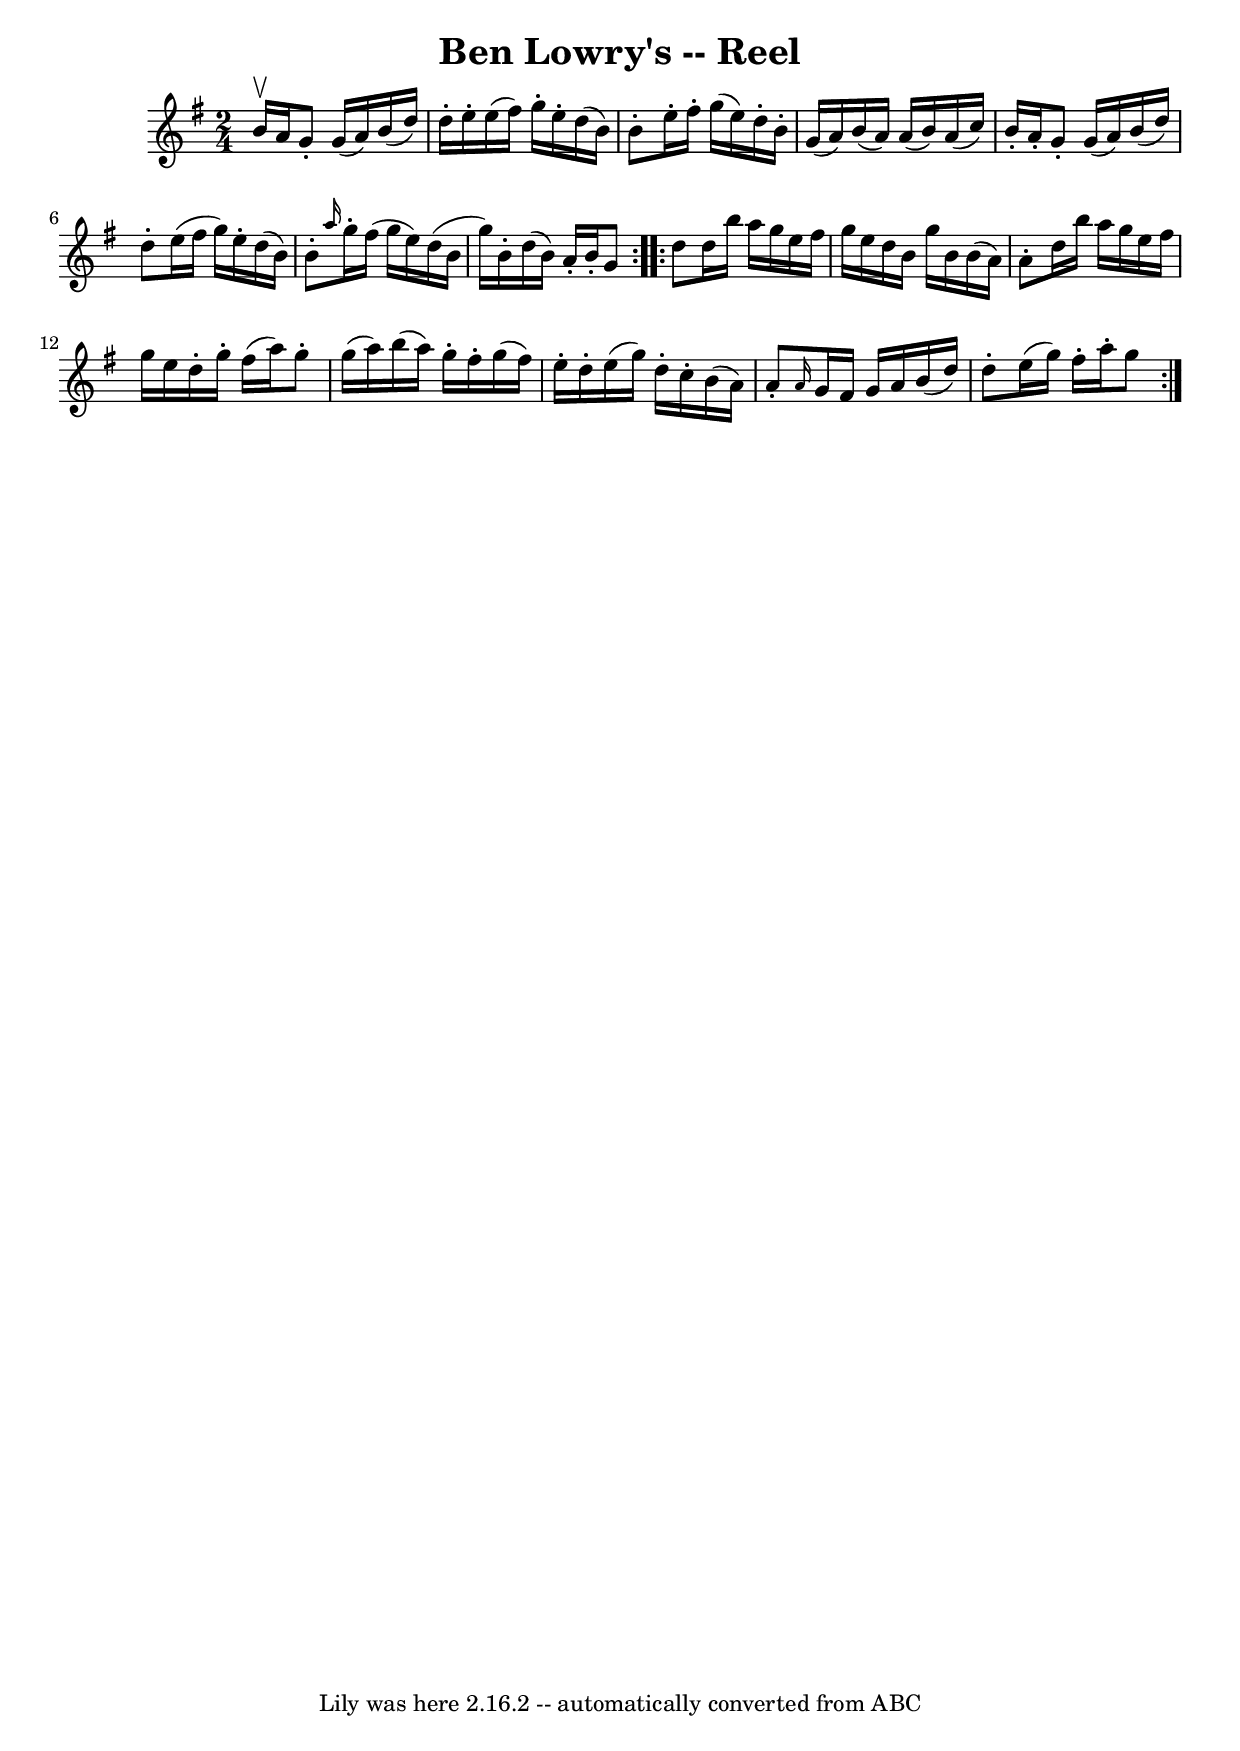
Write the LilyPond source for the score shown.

\version "2.7.40"
\include "Mammoth.ily"
\header {
	%% book = "Ryan's Mammoth Collection"
	crossRefNumber = "1"
	footnotes = "\\\\190"
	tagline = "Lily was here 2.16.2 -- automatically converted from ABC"
	title = "Ben Lowry's -- Reel"
}
voicedefault =  {
\set Score.defaultBarType = "empty"

\repeat volta 2 {
\time 2/4 \key g \major b'16^\upbow a'16  |
 g'8 -. g'16 (
a'16) b'16 (d''16) d''16 -. e''16 -.   |
 e''16 (
fis''16) g''16 -. e''16 -. d''16 (b'16) b'8 -.   |
   
e''16 -. fis''16 -. g''16 (e''16) d''16 -. b'16 -. g'16 (
a'16)   |
 b'16 (a'16) a'16 (b'16) a'16 (c''16  
-) b'16 -. a'16 -.   |
 g'8 -. g'16 (a'16) b'16 (
d''16) d''8 -.   |
 e''16 (fis''16 g''16) e''16 -.   
d''16 (b'16) b'8 -.   |
 \grace { a''16  } g''16 -.   
fis''16 (g''16 e''16) d''16 (b'16 g''16) b'16 -.   
|
 d''16 (b'16) a'16 -. b'16 -. g'8  }     
\repeat volta 2 { d''8  |
 d''16 b''16 a''16 g''16    
e''16 fis''16 g''16 e''16    |
 d''16 b'16 g''16 b'16 
 b'16 (a'16) a'8 -.   |
 d''16 b''16 a''16 g''16    
e''16 fis''16 g''16 e''16    |
 d''16 -. g''16 -. fis''16 
(a''16) g''8 -. g''16 (a''16)   |
 b''16 (a''16  
-) g''16 -. fis''16 -. g''16 (fis''16) e''16 -. d''16 -.   
|
 e''16 (g''16) d''16 -. c''16 -. b'16 (a'16) a'8 
-.   |
 \grace { a'16  } g'16 fis'16 g'16 a'16 b'16 (
d''16) d''8 -.   |
 e''16 (g''16) fis''16 -. a''16 -.   
g''8  }   
}

\score{
    <<

	\context Staff="default"
	{
	    \voicedefault 
	}

    >>
	\layout {
	}
	\midi {}
}
